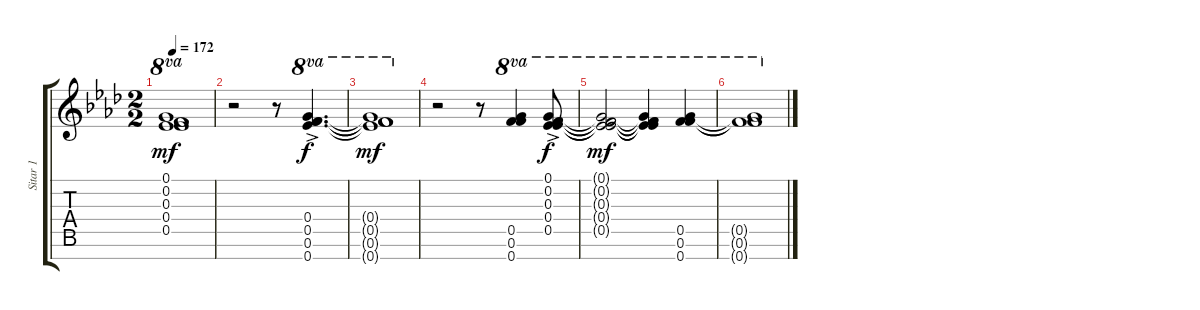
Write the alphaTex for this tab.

\track ("Sitar 1" "Sitar 1") {instrument sitar}
\staff {score tabs}
\tuning (Eb5 F5 F5 Eb5 G5 F5 F5) {hide}
\ts (2 2)
\tempo 172
\clef g2
\ks ab
(0.1{t} 0.2{t} 0.3{t} 0.4{t} 0.5{t}).1{ot 8va dy mf} |
r.2 r.8 (0.4{ac} 0.5{ac} 0.6{ac} 0.7{ac}).4{d ot 8va dy f} |
(0.4{t} 0.5{t} 0.6{t} 0.7{t}).1{ot 8va dy mf} |
r.2 r.8 (0.5 0.6 0.7).4{ot 8va} (0.1{ac} 0.2{ac} 0.3{ac} 0.4{ac} 0.5{ac}).8{ot 8va dy f} |
(0.1{t} 0.2{t} 0.3{t} 0.4{t} 0.5{t}).2{ot 8va dy mf} (0.1{t} 0.2{t} 0.3{t} 0.4{t} 0.5{t}).4{ot 8va} (0.5 0.6 0.7).4{ot 8va} |
(0.5{t} 0.6{t} 0.7{t}).1{ot 8va}
